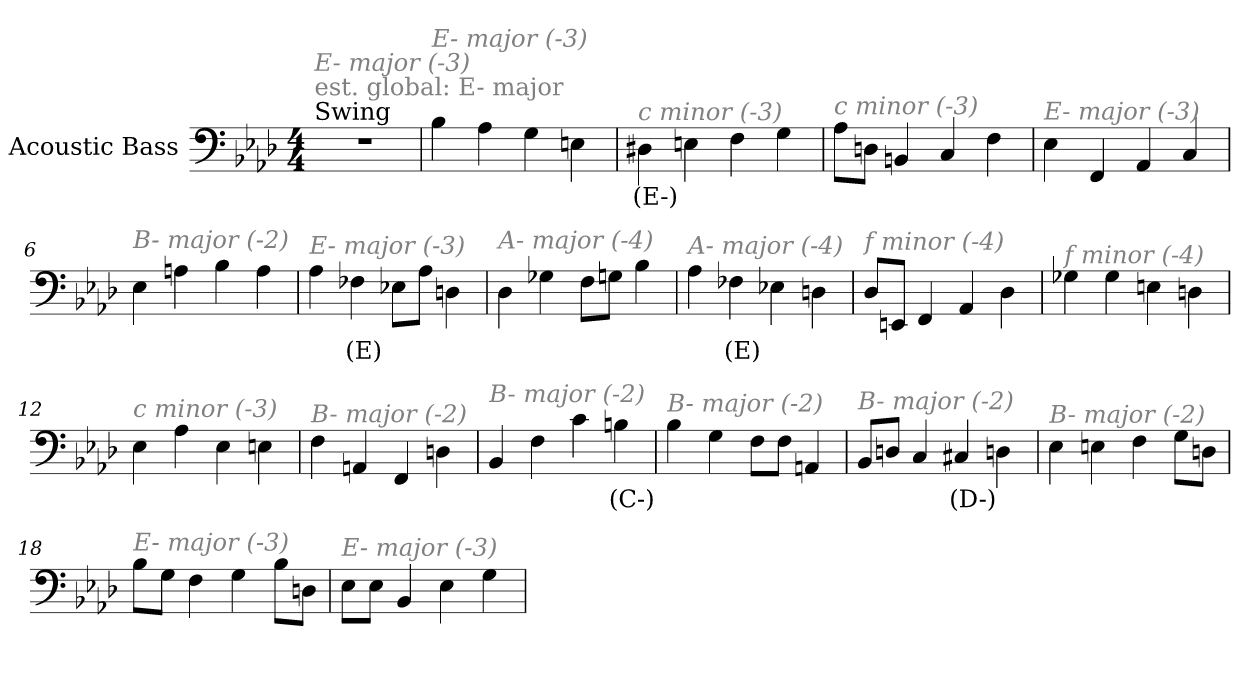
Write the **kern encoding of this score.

**kern	**text
*part1	*part1
*staff1	*staff1
*I"Acoustic Bass	*
*clefF4	*
*ITrd7c12	*
*k[b-e-a-d-]	*
*A-:	*
*M4/4	*
=1	=1
!LO:TX:a:t=Swing	!
!LO:TX:a:color=#808080:t=est. global&colon; E- major	!
!LO:TX:i:color=#808080:t=E- major (-3)	!
1r	.
=2	=2
!LO:TX:i:color=#808080:t=E- major (-3)	!
4BB-	.
4AA-	.
4GG	.
4EEn	.
=3	=3
!LO:TX:i:color=#808080:t=c minor (-3)	!
4DD#Xi	(E-)
4EEn	.
4FF	.
4GG	.
=4	=4
!LO:TX:i:color=#808080:t=c minor (-3)	!
8AA-L	.
8DDnJ	.
4BBBn	.
4CC	.
4FF	.
=5	=5
!LO:TX:i:color=#808080:t=E- major (-3)	!
4EE-	.
4FFF	.
4AAA-	.
4CC	.
=6	=6
!LO:TX:i:color=#808080:t=B- major (-2)	!
4EE-	.
4AAn	.
4BB-	.
4AA	.
=7	=7
!LO:TX:i:color=#808080:t=E- major (-3)	!
4AA-	.
4FF-Xj	(E)
8EE-XL	.
8AA-J	.
4DDn	.
=8	=8
!LO:TX:i:color=#808080:t=A- major (-4)	!
4DD-	.
4GG-X	.
8FFL	.
8GGnJ	.
4BB-	.
=9	=9
!LO:TX:i:color=#808080:t=A- major (-4)	!
4AA-	.
4FF-Xj	(E)
4EE-X	.
4DDn	.
=10	=10
!LO:TX:i:color=#808080:t=f minor (-4)	!
8DD-L	.
8EEEnJ	.
4FFF	.
4AAA-	.
4DD-	.
=11	=11
!LO:TX:i:color=#808080:t=f minor (-4)	!
4GG-X	.
4GG-	.
4EEn	.
4DDn	.
=12	=12
!LO:TX:i:color=#808080:t=c minor (-3)	!
4EE-	.
4AA-	.
4EE-	.
4EEn	.
=13	=13
!LO:TX:i:color=#808080:t=B- major (-2)	!
4FF	.
4AAAn	.
4FFF	.
4DDn	.
=14	=14
!LO:TX:i:color=#808080:t=B- major (-2)	!
4BBB-	.
4FF	.
4C	.
4BBnj	(C-)
=15	=15
!LO:TX:i:color=#808080:t=B- major (-2)	!
4BB-	.
4GG	.
8FFL	.
8FFJ	.
4AAAn	.
=16	=16
!LO:TX:i:color=#808080:t=B- major (-2)	!
8BBB-L	.
8DDnJ	.
4CC	.
4CC#Xj	(D-)
4DDn	.
=17	=17
!LO:TX:i:color=#808080:t=B- major (-2)	!
4EE-	.
4EEn	.
4FF	.
8GGL	.
8DDnJ	.
=18	=18
!LO:TX:i:color=#808080:t=E- major (-3)	!
8BB-L	.
8GGJ	.
4FF	.
4GG	.
8BB-L	.
8DDnJ	.
=19	=19
!LO:TX:i:color=#808080:t=E- major (-3)	!
8EE-L	.
8EE-J	.
4BBB-	.
4EE-	.
4GG	.
=	=
*-	*-
